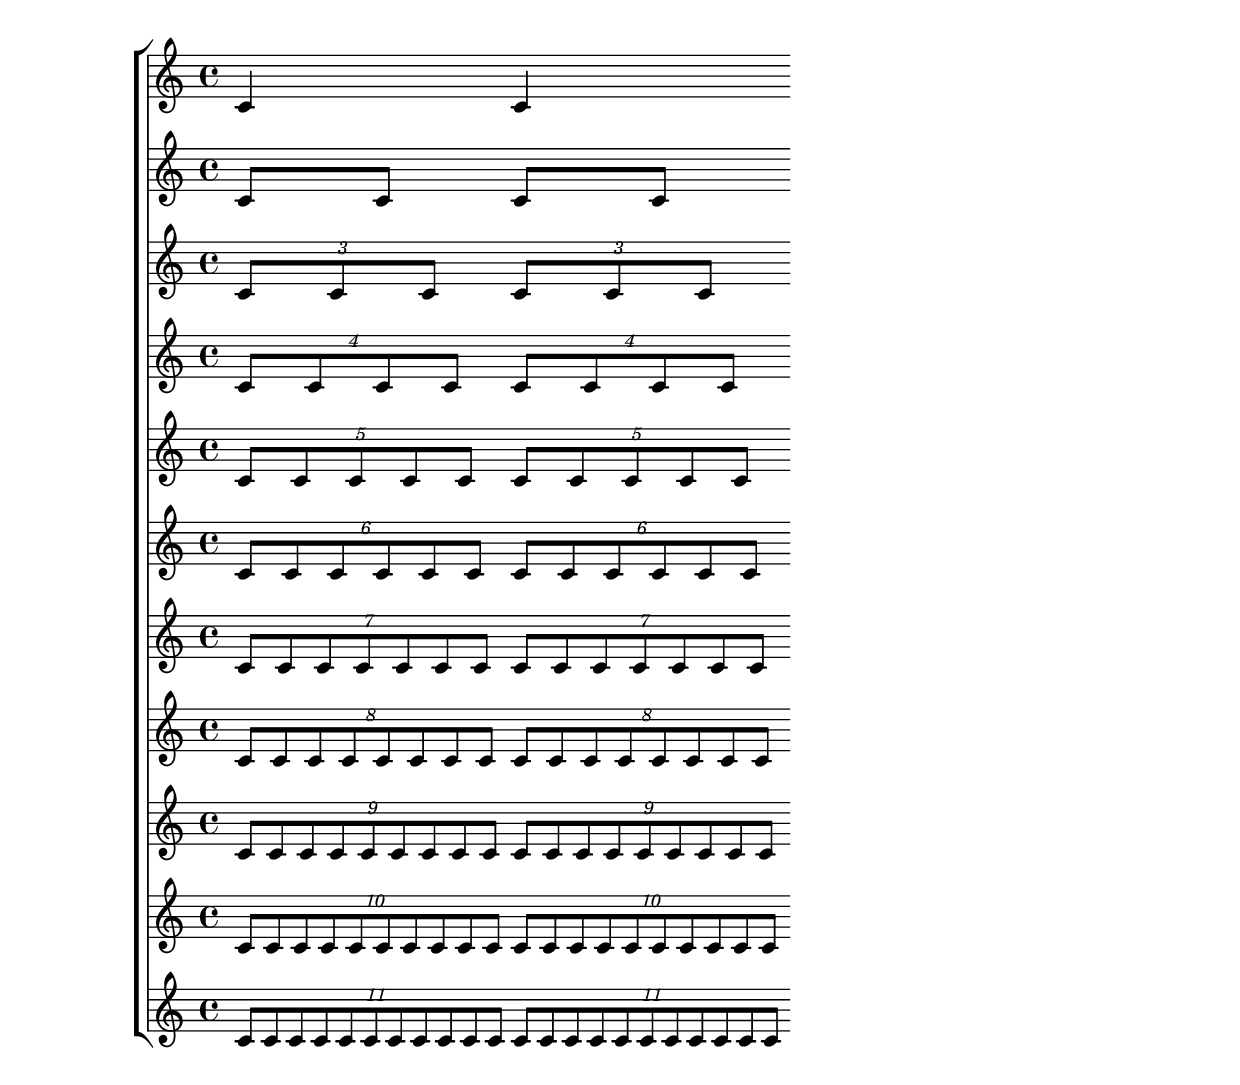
\version "1.7.18"
\header{
texidoc =  "Concurrent tuplets should be spaced equidistantly on
all staffs" 
}



multipart =  \notes \relative c'{ 
    \context StaffGroup < 
                \context Staff = one \context Voice { 
                   c4
                   c 
                }
                \context Staff = two \context Voice { 
                    c8-[ c] 
                    c-[ c] 
                }
                \context Staff = three \context Voice { 
                   \times 2/3 {  c8-[ c c] } 
                   \times 2/3 {  c-[  c c] } 
                }
                \context Staff = four \context Voice { 
                   \times 2/4 {  c8-[ c c c] }
                   \times 2/4 {  c-[  c c c] } 
                }
                \context Staff = five \context Voice { 
                   \times 2/5 {  c8-[ c c c c] } 
                   \times 2/5 {  c-[  c c c c] } 
		}
                \context Staff = six \context Voice { 
                   \times 2/6 {  c8-[ c c c c c] } 
                   \times 2/6 {  c-[  c c c c c] } 
                }
                \context Staff = seven \context Voice { 
                   \times 2/7 {  c8-[ c c c c c c] } 
                   \times 2/7 {  c-[  c c c c c c] } 
                }
                \context Staff = eight \context Voice { 
                   \times 2/8 {  c8-[ c c c c c c c] } 
                   \times 2/8 {  c-[  c c c c c c c] } 
		}
                \context Staff = nine  \context Voice { 
                   \times 2/9 {  c8-[ c c c c c c c c] } 
                   \times 2/9 {  c-[  c c c c c c c c] } 
		}
                \context Staff = ten  \context Voice { 
                   \times 2/10 {  c8-[ c c c c c c c c c] } 
                   \times 2/10 {  c-[  c c c c c c c c c] } 
		}
                \context Staff = eleven  \context Voice { 
                   \times 2/11 {  c8-[ c c c c c c c c c c] } 
                   \times 2/11 {  c-[  c c c c c c c c c c] } 
                }
            >
	}
    
\score{
    \notes { 
	\multipart 
    }

% with raggedright it tests the natural distances, without the
% stretching distances.
    
%    \paper { raggedright = ##t }

}

%% new-chords-done %%
